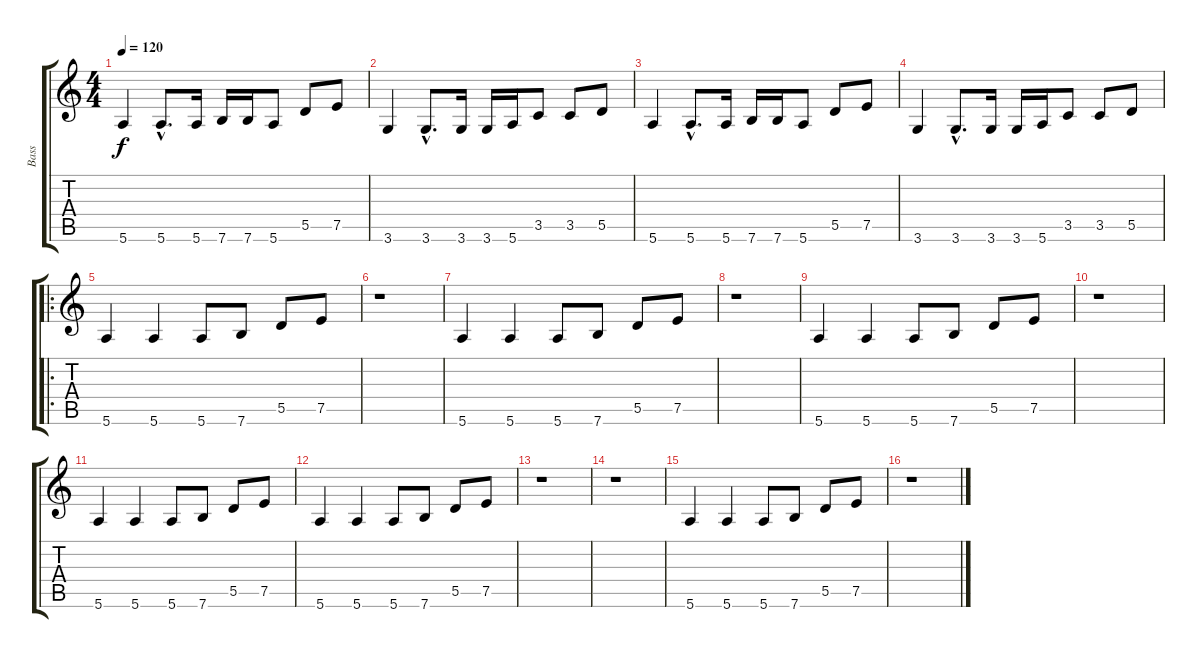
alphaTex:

\track ("Bass" "Bass") {instrument electricbasspick}
\staff {score tabs}
\tuning (E4 B3 G3 D3 A2 E2) {hide}
\ts (4 4)
\tempo 120
\clef g2
\ks c
5.6.4{dy f instrument electricbasspick} 5.6{hac}.8{d} 5.6.16 7.6.16 7.6.16 5.6.8 5.5.8 7.5.8 |
3.6.4 3.6{hac}.8{d} 3.6.16 3.6.16 5.6.16 3.5.8 3.5.8 5.5.8 |
5.6.4 5.6{hac}.8{d} 5.6.16 7.6.16 7.6.16 5.6.8 5.5.8 7.5.8 |
3.6.4 3.6{hac}.8{d} 3.6.16 3.6.16 5.6.16 3.5.8 3.5.8 5.5.8 |
\ro
5.6.4 5.6.4 5.6.8 7.6.8 5.5.8 7.5.8 |
r.1 |
5.6.4 5.6.4 5.6.8 7.6.8 5.5.8 7.5.8 |
r.1 |
5.6.4 5.6.4 5.6.8 7.6.8 5.5.8 7.5.8 |
r.1 |
5.6.4 5.6.4 5.6.8 7.6.8 5.5.8 7.5.8 |
5.6.4 5.6.4 5.6.8 7.6.8 5.5.8 7.5.8 |
r.1 |
r.1 |
5.6.4 5.6.4 5.6.8 7.6.8 5.5.8 7.5.8 |
r.1
